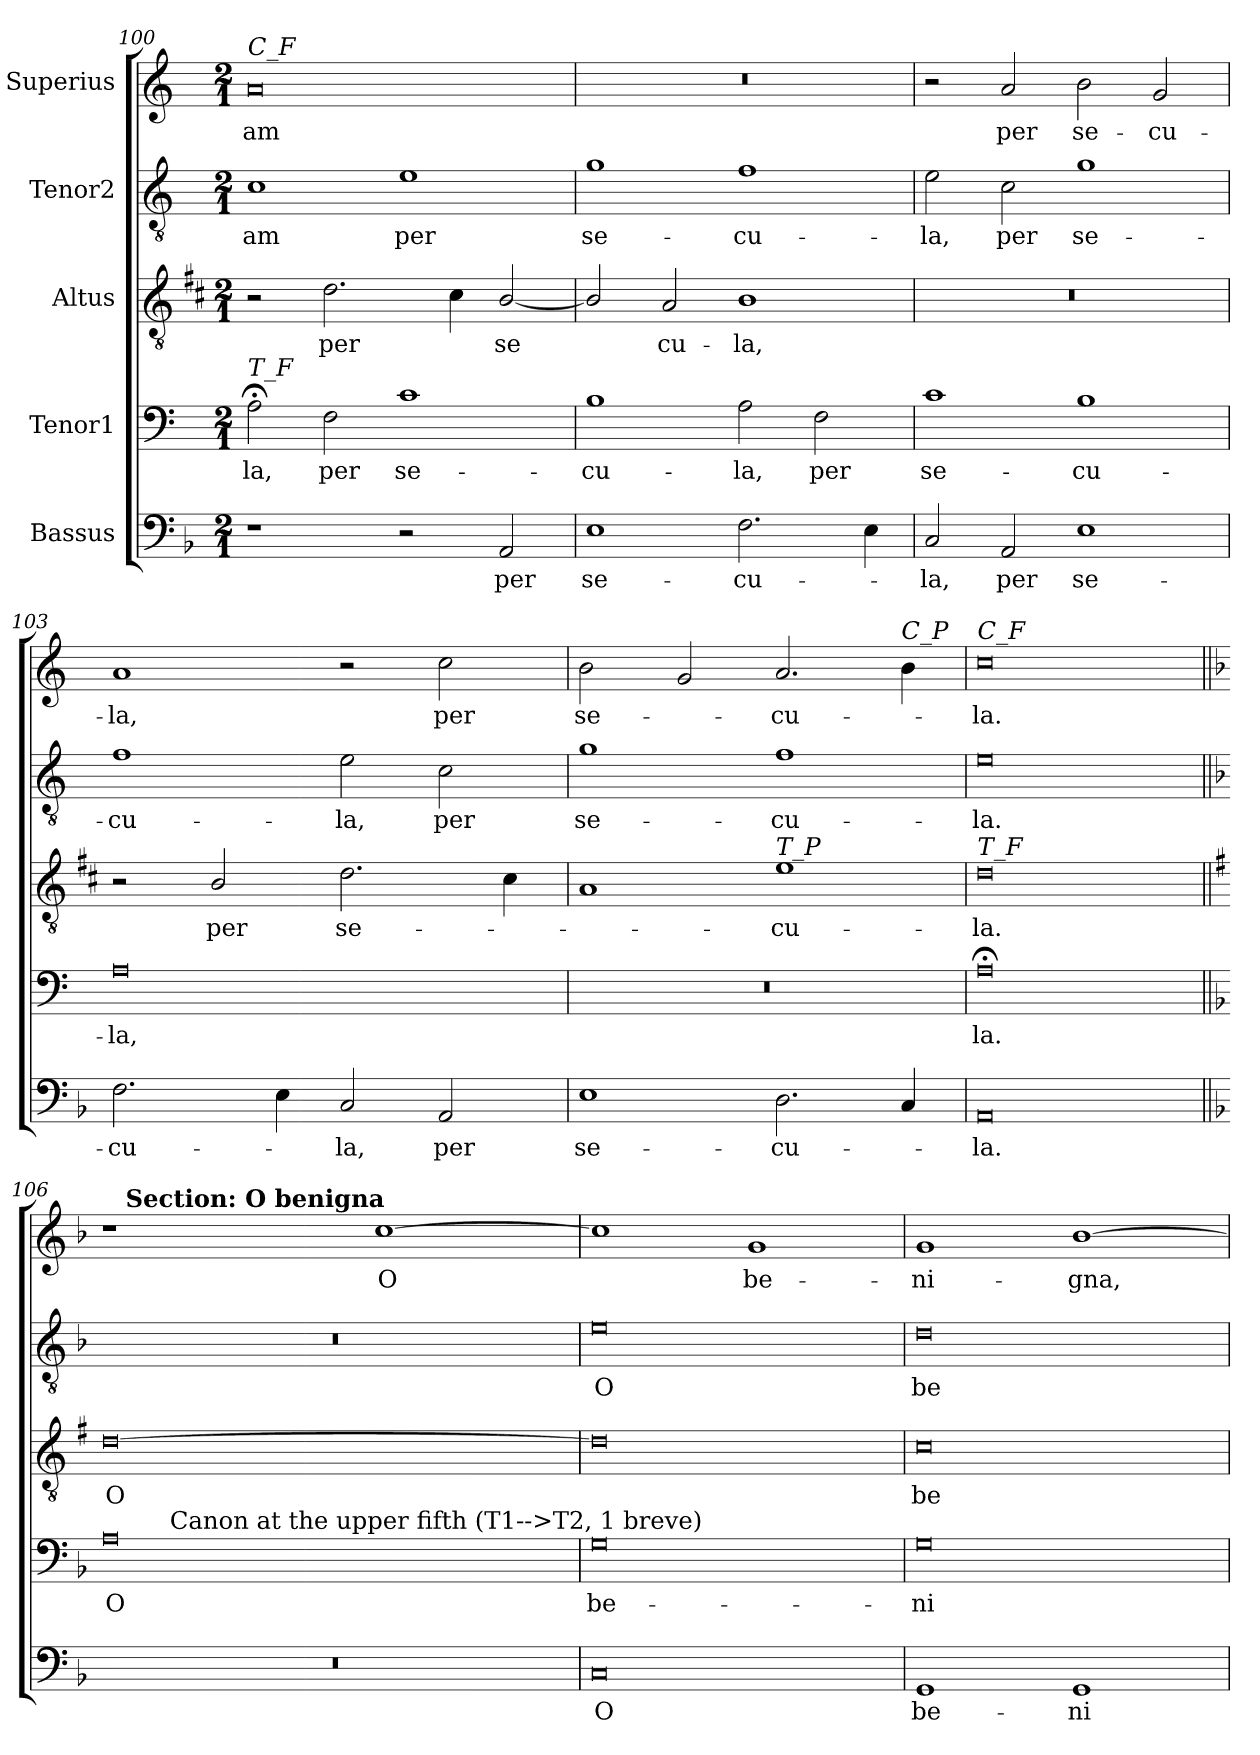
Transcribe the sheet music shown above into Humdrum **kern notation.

**kern	**text	**kern	**text	**kern	**text	**kern	**text	**kern	**text
*part5	*part5	*part4	*part4	*part3	*part3	*part2	*part2	*part1	*part1
*staff5	*staff5	*staff4	*staff4	*staff3	*staff3	*staff2	*staff2	*staff1	*staff1
*I"Bassus	*	*I"Tenor1	*	*I"Altus	*	*I"Tenor2	*	*I"Superius	*
*clefF4	*	*clefF4	*	*clefGv2	*	*clefGv2	*	*clefG2	*
*	*	*	*	*ITrd1c2	*	*	*	*	*
*k[b-]	*	*k[]	*	*k[]	*	*k[]	*	*k[]	*
*F:	*	*C:	*	*C:	*	*	*	*C:	*
*M2/1	*	*M2/1	*	*M2/1	*	*M2/1	*	*M2/1	*
=100	=100	=100	=100	=100	=100	=100	=100	=100	=100
!	!	!	!	!	!	!	!	!LO:TX:a:i:t=C_F	!
!	!	!LO:TX:a:i:t=T_F	!	!	!	!	!	!	!
!	!	!	!LO:LY:b	!	!	!	!LO:LY:b	!	!LO:LY:b
1r	.	2A;<\	-la,	2r	.	1c	-am	0a	-am
!	!	!	!LO:LY:b	!	!LO:LY:b	!	!	!	!
.	.	2F\	per	2.c\	per	.	.	.	.
!	!	!	!LO:LY:b	!	!	!	!LO:LY:b	!	!
2r	.	1c	se-	.	.	1e	per	.	.
.	.	.	.	4B\	.	.	.	.	.
!	!LO:LY:b	!	!	!	!LO:LY:b	!	!	!	!
2AA/	per	.	.	[2A/	se	.	.	.	.
=101	=101	=101	=101	=101	=101	=101	=101	=101	=101
!	!LO:LY:b	!	!LO:LY:b	!	!	!	!LO:LY:b	!	!
1E	se-	1B	-cu-	2A/]	.	1g	se-	0r	.
!	!	!	!	!	!LO:LY:b	!	!	!	!
.	.	.	.	2G/	cu-	.	.	.	.
!	!LO:LY:b	!	!LO:LY:b	!	!LO:LY:b	!	!LO:LY:b	!	!
2.F\	-cu-	2A\	-la,	1A	-la,	1f	-cu-	.	.
!	!	!	!LO:LY:b	!	!	!	!	!	!
.	.	2F\	per	.	.	.	.	.	.
4E\	.	.	.	.	.	.	.	.	.
=102	=102	=102	=102	=102	=102	=102	=102	=102	=102
!	!LO:LY:b	!	!LO:LY:b	!	!	!	!LO:LY:b	!	!
2C/	-la,	1c	se-	0r	.	2e\	-la,	2r	.
!	!LO:LY:b	!	!	!	!	!	!LO:LY:b	!	!LO:LY:b
2AA/	per	.	.	.	.	2c\	per	2a/	per
!	!LO:LY:b	!	!LO:LY:b	!	!	!	!LO:LY:b	!	!LO:LY:b
1E	se-	1B	-cu-	.	.	1g	se-	2b\	se-
!	!	!	!	!	!	!	!	!	!LO:LY:b
.	.	.	.	.	.	.	.	2g/	-cu-
=103	=103	=103	=103	=103	=103	=103	=103	=103	=103
!	!LO:LY:b	!	!LO:LY:b	!	!	!	!LO:LY:b	!	!LO:LY:b
2.F\	-cu-	0A	-la,	2r	.	1f	-cu-	1a	-la,
!	!	!	!	!	!LO:LY:b	!	!	!	!
.	.	.	.	2A/	per	.	.	.	.
4E\	.	.	.	.	.	.	.	.	.
!	!LO:LY:b	!	!	!	!LO:LY:b	!	!LO:LY:b	!	!
2C/	-la,	.	.	2.c\	se-	2e\	-la,	2r	.
!	!LO:LY:b	!	!	!	!	!	!LO:LY:b	!	!LO:LY:b
2AA/	per	.	.	.	.	2c\	per	2cc\	per
.	.	.	.	4B\	.	.	.	.	.
=104	=104	=104	=104	=104	=104	=104	=104	=104	=104
!	!LO:LY:b	!	!	!	!	!	!LO:LY:b	!	!LO:LY:b
1E	se-	0r	.	1G	.	1g	se-	2b\	se-
.	.	.	.	.	.	.	.	2g/	.
!	!	!	!	!LO:TX:a:i:t=T_P	!	!	!	!	!
!	!LO:LY:b	!	!	!	!LO:LY:b	!	!LO:LY:b	!	!LO:LY:b
2.D\	-cu-	.	.	1d	-cu-	1f	-cu-	2.a/	-cu-
!	!	!	!	!	!	!	!	!LO:TX:a:i:t=C_P	!
4C/	.	.	.	.	.	.	.	4b\	.
=105	=105	=105	=105	=105	=105	=105	=105	=105	=105
!	!	!	!	!	!	!	!	!LO:TX:a:i:t=C_F	!
!	!	!	!	!LO:TX:a:i:t=T_F	!	!	!	!	!
!	!LO:LY:b	!	!LO:LY:b	!	!LO:LY:b	!	!LO:LY:b	!	!LO:LY:b
0AA	-la.	0A;<	la.	0c	-la.	0e	-la.	0cc	-la.
=106||	=106||	=106||	=106||	=106||	=106||	=106||	=106||	=106||	=106||
*	*	*k[b-]	*	*k[b-]	*	*k[b-]	*	*k[b-]	*
*	*	*F:	*	*F:	*	*d:	*	*F:	*
!	!	!	!LO:LY:b	!	!LO:LY:b	!	!	!	!
*	*	*^	*	*	*	*	*	*^	*
0r	.	0A	6ryy	O	[0c	O	0r	.	1r	24ryy	.
!	!	!	!	!	!	!	!	!	!	!LO:TX:a:B:t=Section&colon; O benigna	!
.	.	.	.	.	.	.	.	.	.	3%2ryy	.
!	!	!	!LO:TX:a:t=Canon at the upper fifth (T1-->T2, 1 breve)	!	!	!	!	!	!	!	!
.	.	.	3%2ryy	.	.	.	.	.	.	.	.
.	.	.	.	.	.	.	.	.	.	3%2ryy	.
.	.	.	3%2..ryy	.	.	.	.	.	.	.	.
!	!	!	!	!	!	!	!	!	!	!	!LO:LY:b
.	.	.	.	.	.	.	.	.	[1cc	.	O
.	.	.	.	.	.	.	.	.	.	3...ryy	.
=107	=107	=107	=107	=107	=107	=107	=107	=107	=107	=107	=107
!	!LO:LY:b	!	!	!LO:LY:b	!	!	!	!LO:LY:b	!	!	!
*	*	*v	*v	*	*	*	*	*	*v	*v	*
0C	O	0G	be-	0c]	.	0e	O	1cc]	.
!	!	!	!	!	!	!	!	!	!LO:LY:b
.	.	.	.	.	.	.	.	1g	be-
=108	=108	=108	=108	=108	=108	=108	=108	=108	=108
!	!LO:LY:b	!	!LO:LY:b	!	!LO:LY:b	!	!LO:LY:b	!	!LO:LY:b
1GG	be-	0G	-ni-	0B-	be-	0d	be-	1g	-ni-
!	!LO:LY:b	!	!	!	!	!	!	!	!LO:LY:b
1GG	-ni-	.	.	.	.	.	.	[1b-	-gna,-
=	=	=	=	=	=	=	=	=	=
*-	*-	*-	*-	*-	*-	*-	*-	*-	*-
